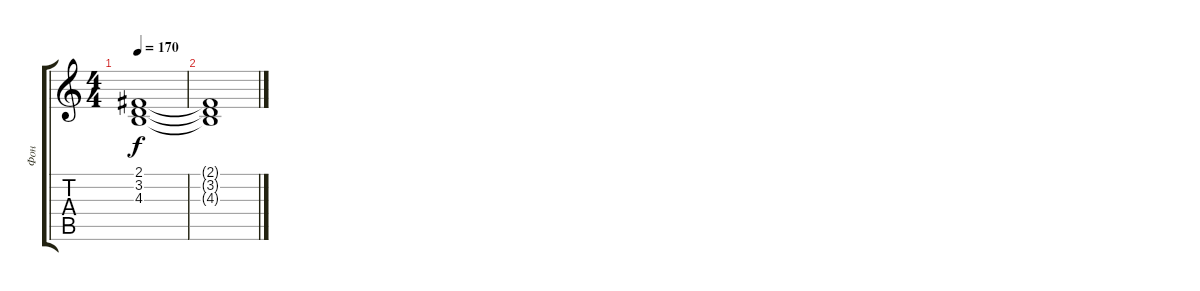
\track ("Фон" "Фон") {instrument pad2warm}
\staff {score tabs}
\tuning (E4 B3 G3 D3 A2 E2) {hide}
\ts (4 4)
\tempo 170
\clef g2
\ks c
(2.1{t} 3.2{t} 4.3{t}).1{dy f volume 0} |
(2.1{t} 3.2{t} 4.3{t}).1
